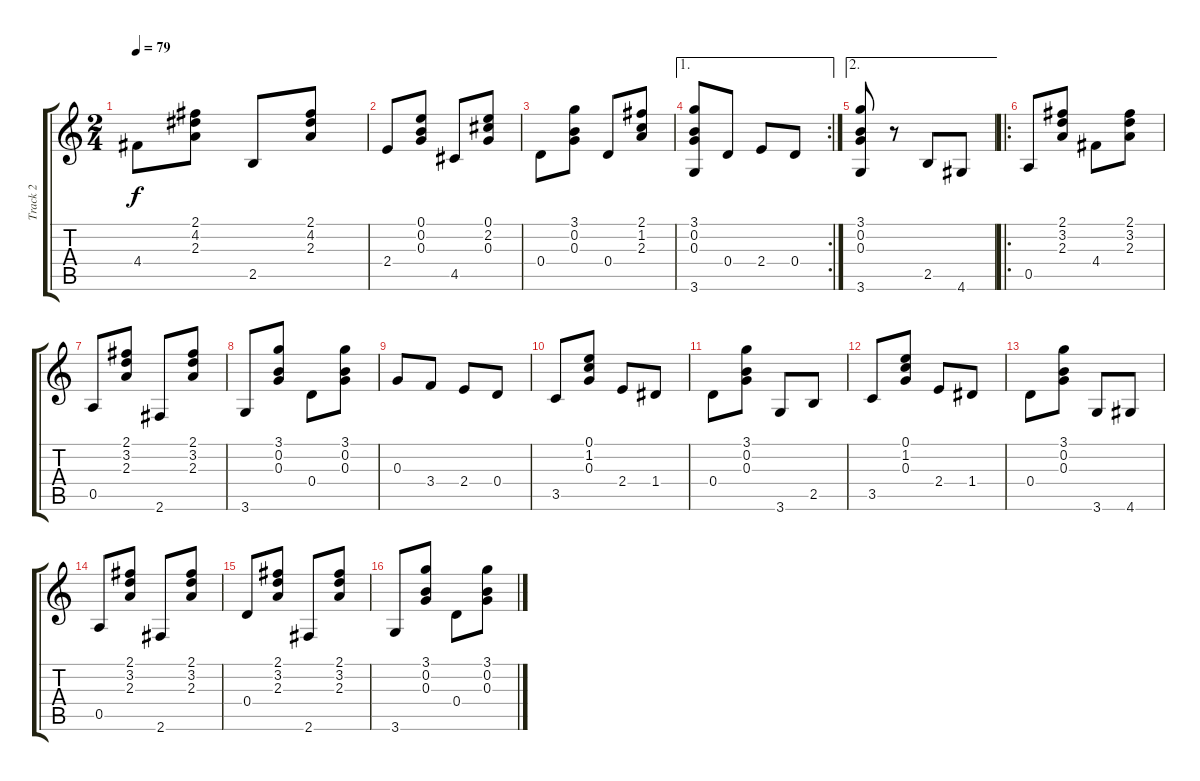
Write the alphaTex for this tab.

\track ("Track 2" "Track 2") {instrument acousticguitarsteel}
\staff {score tabs}
\tuning (E4 B3 G3 D3 A2 E2) {hide}
\ts (2 4)
\tempo 79
\clef g2
\ks c
4.4.8{dy f} (2.1 4.2 2.3).8 2.5.8 (2.1 4.2 2.3).8 |
2.4.8 (0.1 0.2 0.3).8 4.5.8 (0.1 2.2 0.3).8 |
0.4.8 (3.1 0.2 0.3).8 0.4.8 (2.1 1.2 2.3).8 |
\ae 1
\rc 2
(3.1 0.2 0.3 3.6).8 0.4.8 2.4.8 0.4.8 |
\ae 2
(3.1 0.2 0.3 3.6).8 r.8 2.5.8 4.6.8 |
\ro
0.5.8 (2.1 3.2 2.3).8 4.4.8 (2.1 3.2 2.3).8 |
0.5.8 (2.1 3.2 2.3).8 2.6.8 (2.1 3.2 2.3).8 |
3.6.8 (3.1 0.2 0.3).8 0.4.8 (3.1 0.2 0.3).8 |
0.3.8 3.4.8 2.4.8 0.4.8 |
3.5.8 (0.1 1.2 0.3).8 2.4.8 1.4.8 |
0.4.8 (3.1 0.2 0.3).8 3.6.8 2.5.8 |
3.5.8 (0.1 1.2 0.3).8 2.4.8 1.4.8 |
0.4.8 (3.1 0.2 0.3).8 3.6.8 4.6.8 |
0.5.8 (2.1 3.2 2.3).8 2.6.8 (2.1 3.2 2.3).8 |
0.4.8 (2.1 3.2 2.3).8 2.6.8 (2.1 3.2 2.3).8 |
3.6.8 (3.1 0.2 0.3).8 0.4.8 (3.1 0.2 0.3).8
